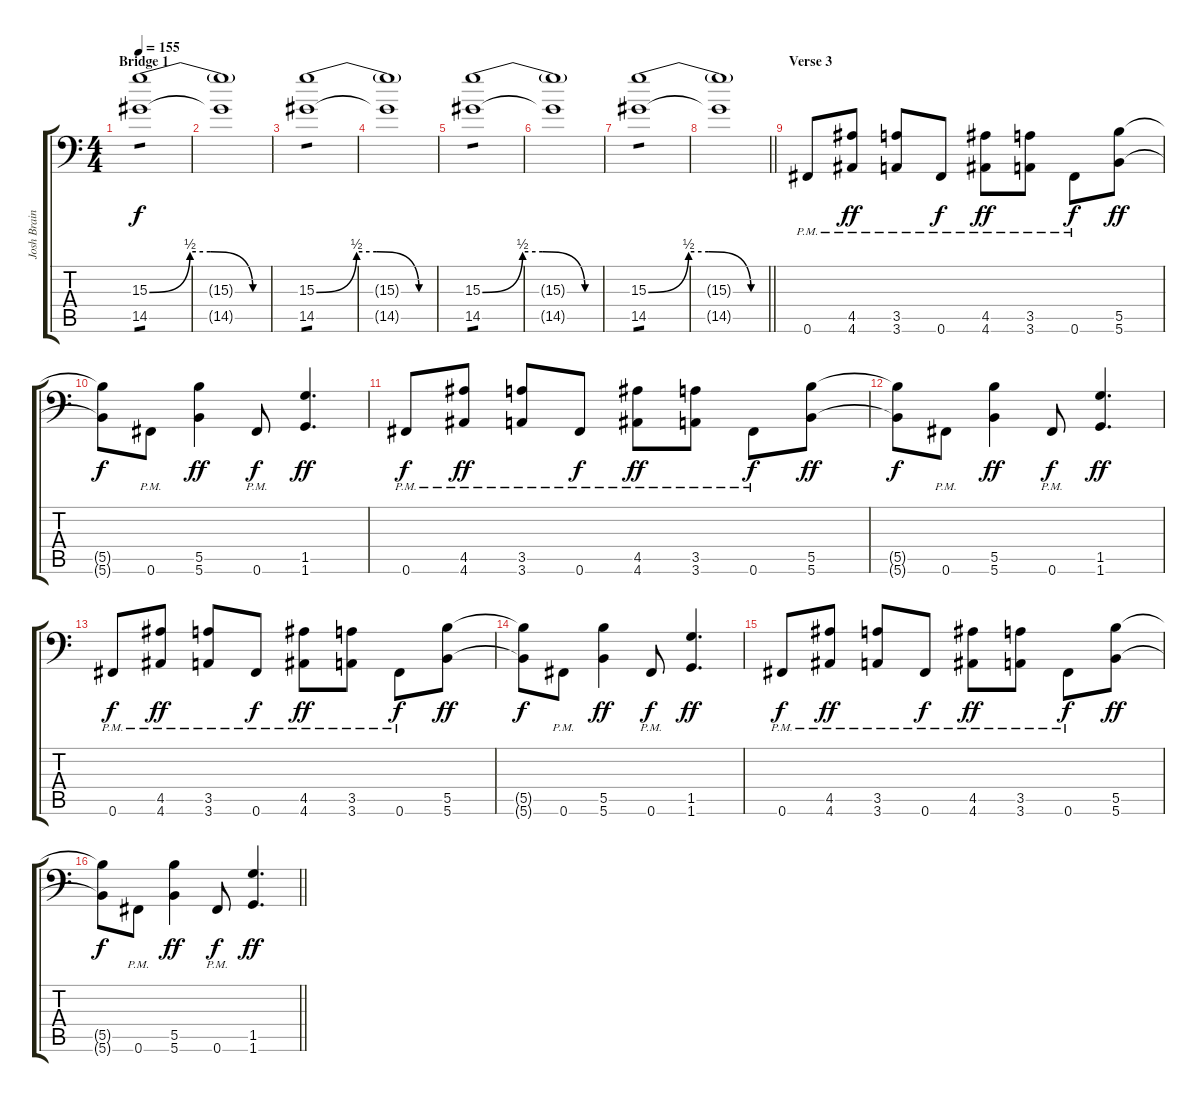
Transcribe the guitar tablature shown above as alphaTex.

\track ("Josh Brainard" "Josh Brain") {instrument distortionguitar}
\staff {score tabs}
\tuning (Db4 Ab3 E3 B2 Gb2 Gb1) {hide}
\ts (4 4)
\section ("" "Bridge 1")
\tempo 155
\clef f4
\ks c
(15.3{be (custom 0 0 20 2 30 2 51 0 60 0)} 14.5).1{tp 1 dy f} |
(15.3{t} 14.5{t}).1 |
(15.3{be (custom 0 0 20 2 30 2 51 0 60 0)} 14.5).1{tp 1} |
(15.3{t} 14.5{t}).1 |
(15.3{be (custom 0 0 20 2 30 2 51 0 60 0)} 14.5).1{tp 1} |
(15.3{t} 14.5{t}).1 |
(15.3{be (custom 0 0 20 2 30 2 51 0 60 0)} 14.5).1{tp 1} |
\barLineRight lightlight
(15.3{t} 14.5{t}).1 |
\section ("" "Verse 3")
0.6{pm}.8 (4.5{pm} 4.6{pm}).8{dy ff} (3.5{pm} 3.6{pm}).8 0.6{pm}.8{dy f} (4.5{pm} 4.6{pm}).8{dy ff} (3.5{pm} 3.6{pm}).8 0.6{pm}.8{dy f} (5.5 5.6).8{dy ff} |
(5.5{t} 5.6{t}).8{dy f} 0.6{pm}.8 (5.5 5.6).4{dy ff} 0.6{pm}.8{dy f} (1.5 1.6).4{d dy ff} |
0.6{pm}.8{dy f} (4.5{pm} 4.6{pm}).8{dy ff} (3.5{pm} 3.6{pm}).8 0.6{pm}.8{dy f} (4.5{pm} 4.6{pm}).8{dy ff} (3.5{pm} 3.6{pm}).8 0.6{pm}.8{dy f} (5.5 5.6).8{dy ff} |
(5.5{t} 5.6{t}).8{dy f} 0.6{pm}.8 (5.5 5.6).4{dy ff} 0.6{pm}.8{dy f} (1.5 1.6).4{d dy ff} |
0.6{pm}.8{dy f} (4.5{pm} 4.6{pm}).8{dy ff} (3.5{pm} 3.6{pm}).8 0.6{pm}.8{dy f} (4.5{pm} 4.6{pm}).8{dy ff} (3.5{pm} 3.6{pm}).8 0.6{pm}.8{dy f} (5.5 5.6).8{dy ff} |
(5.5{t} 5.6{t}).8{dy f} 0.6{pm}.8 (5.5 5.6).4{dy ff} 0.6{pm}.8{dy f} (1.5 1.6).4{d dy ff} |
0.6{pm}.8{dy f} (4.5{pm} 4.6{pm}).8{dy ff} (3.5{pm} 3.6{pm}).8 0.6{pm}.8{dy f} (4.5{pm} 4.6{pm}).8{dy ff} (3.5{pm} 3.6{pm}).8 0.6{pm}.8{dy f} (5.5 5.6).8{dy ff} |
\barLineRight lightlight
(5.5{t} 5.6{t}).8{dy f} 0.6{pm}.8 (5.5 5.6).4{dy ff} 0.6{pm}.8{dy f} (1.5 1.6).4{d dy ff}
